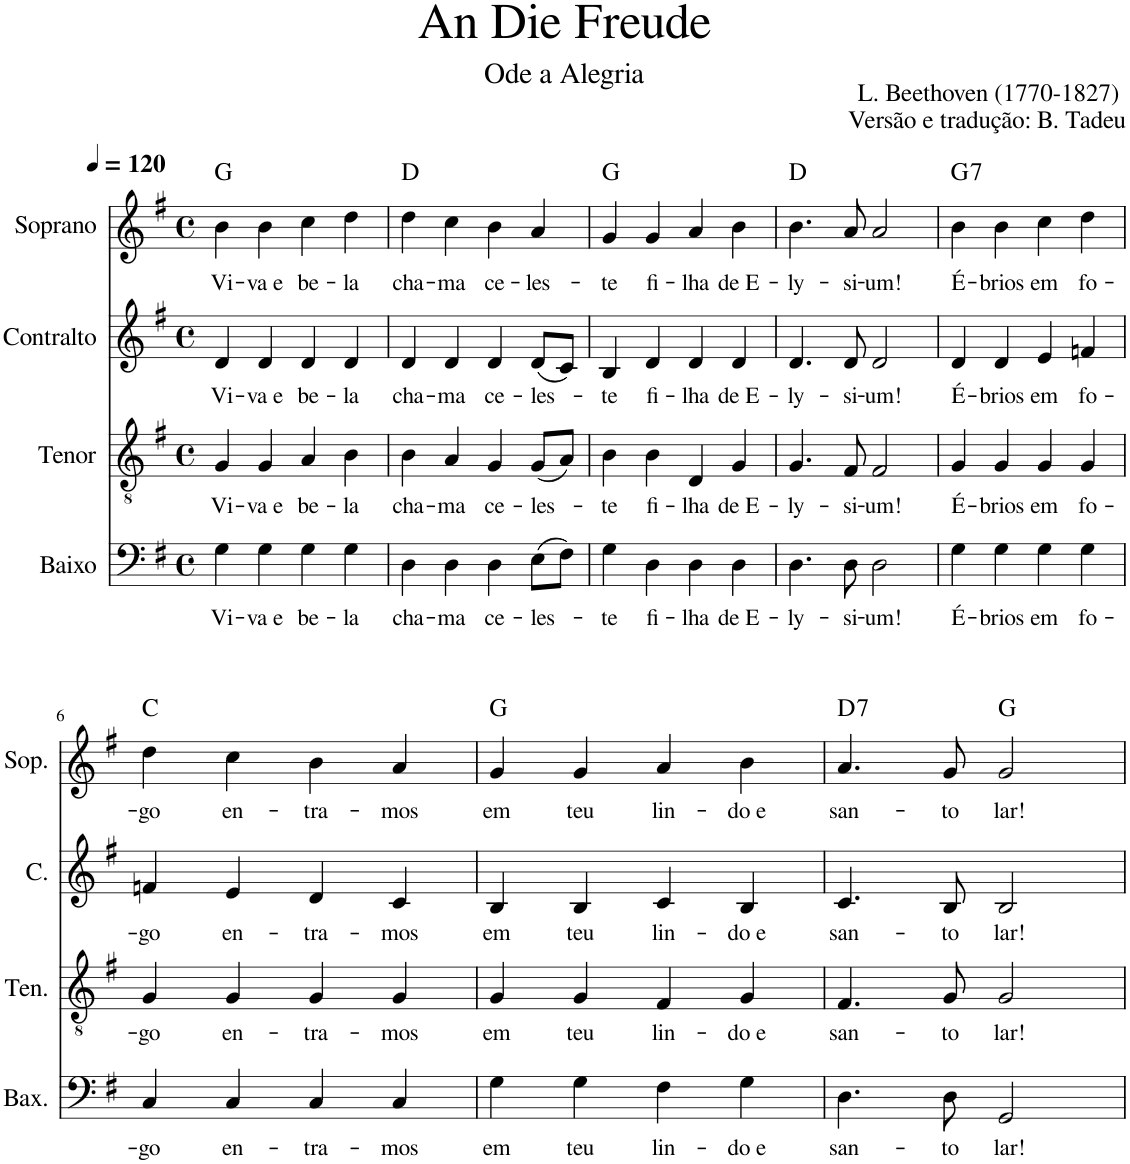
**kern	**text	**kern	**text	**kern	**text	**kern	**text	**harte
*part4	*part4	*part3	*part3	*part2	*part2	*part1	*part1	*part1
*staff4	*staff4	*staff3	*staff3	*staff2	*staff2	*staff1	*staff1	*
*I"Baixo	*	*I"Tenor	*	*I"Contralto	*	*I"Soprano	*	*
*I'Bax.	*	*I'Ten.	*	*I'C.	*	*I'Sop.	*	*
*clefF4	*	*clefGv2	*	*clefG2	*	*clefG2	*	*
*k[f#]	*	*k[f#]	*	*k[f#]	*	*k[f#]	*	*
*M4/4	*	*M4/4	*	*M4/4	*	*M4/4	*	*
*met(c)	*	*met(c)	*	*met(c)	*	*met(c)	*	*
*MM120	*	*MM120	*	*MM120	*	*MM120	*	*
=1	=1	=1	=1	=1	=1	=1	=1	=1
!	!LO:LY:b	!	!LO:LY:b	!	!LO:LY:b	!	!LO:LY:b	!
4G\	Vi-	4G/	Vi-	4d/	Vi-	4b\	Vi-	G:maj
!	!LO:LY:b	!	!LO:LY:b	!	!LO:LY:b	!	!LO:LY:b	!
4G\	-va e	4G/	-va e	4d/	-va e	4b\	-va e	.
!	!LO:LY:b	!	!LO:LY:b	!	!LO:LY:b	!	!LO:LY:b	!
4G\	be-	4A/	be-	4d/	be-	4cc\	be-	.
!	!LO:LY:b	!	!LO:LY:b	!	!LO:LY:b	!	!LO:LY:b	!
4G\	-la	4B\	-la	4d/	-la	4dd\	-la	.
=2	=2	=2	=2	=2	=2	=2	=2	=2
!	!LO:LY:b	!	!LO:LY:b	!	!LO:LY:b	!	!LO:LY:b	!
4D\	cha-	4B\	cha-	4d/	cha-	4dd\	cha-	D:maj
!	!LO:LY:b	!	!LO:LY:b	!	!LO:LY:b	!	!LO:LY:b	!
4D\	-ma	4A/	-ma	4d/	-ma	4cc\	-ma	.
!	!LO:LY:b	!	!LO:LY:b	!	!LO:LY:b	!	!LO:LY:b	!
4D\	ce-	4G/	ce-	4d/	ce-	4b\	ce-	.
!	!LO:LY:b	!	!LO:LY:b	!	!LO:LY:b	!	!LO:LY:b	!
(8E\L	-les-	(8G/L	-les-	(8d/L	-les-	4a/	-les-	.
8F#\J)	.	8A/J)	.	8c/J)	.	.	.	.
=3	=3	=3	=3	=3	=3	=3	=3	=3
!	!LO:LY:b	!	!LO:LY:b	!	!LO:LY:b	!	!LO:LY:b	!
4G\	-te	4B\	-te	4B/	-te	4g/	-te	G:maj
!	!LO:LY:b	!	!LO:LY:b	!	!LO:LY:b	!	!LO:LY:b	!
4D\	fi-	4B\	fi-	4d/	fi-	4g/	fi-	.
!	!LO:LY:b	!	!LO:LY:b	!	!LO:LY:b	!	!LO:LY:b	!
4D\	-lha	4D/	-lha	4d/	-lha	4a/	-lha	.
!	!LO:LY:b	!	!LO:LY:b	!	!LO:LY:b	!	!LO:LY:b	!
4D\	de E-	4G/	de E-	4d/	de E-	4b\	de E-	.
=4	=4	=4	=4	=4	=4	=4	=4	=4
!	!LO:LY:b	!	!LO:LY:b	!	!LO:LY:b	!	!LO:LY:b	!
4.D\	-ly-	4.G/	-ly-	4.d/	-ly-	4.b\	-ly-	D:maj
!	!LO:LY:b	!	!LO:LY:b	!	!LO:LY:b	!	!LO:LY:b	!
8D\	-si-	8F#/	-si-	8d/	-si-	8a/	-si-	.
!	!LO:LY:b	!	!LO:LY:b	!	!LO:LY:b	!	!LO:LY:b	!
2D\	-um!	2F#/	-um!	2d/	-um!	2a/	-um!	.
=5	=5	=5	=5	=5	=5	=5	=5	=5
!	!LO:LY:b	!	!LO:LY:b	!	!LO:LY:b	!	!LO:LY:b	!LO:H:kt=7
4G\	É-	4G/	É-	4d/	É-	4b\	É-	G:7
!	!LO:LY:b	!	!LO:LY:b	!	!LO:LY:b	!	!LO:LY:b	!
4G\	-brios	4G/	-brios	4d/	-brios	4b\	-brios	.
!	!LO:LY:b	!	!LO:LY:b	!	!LO:LY:b	!	!LO:LY:b	!
4G\	em	4G/	em	4e/	em	4cc\	em	.
!	!LO:LY:b	!	!LO:LY:b	!	!LO:LY:b	!	!LO:LY:b	!
4G\	fo-	4G/	fo-	4fn/	fo-	4dd\	fo-	.
!!LO:LB:g=z
=6	=6	=6	=6	=6	=6	=6	=6	=6
!	!LO:LY:b	!	!LO:LY:b	!	!LO:LY:b	!	!LO:LY:b	!
4C/	-go	4G/	-go	4fn/	-go	4dd\	-go	C:maj
!	!LO:LY:b	!	!LO:LY:b	!	!LO:LY:b	!	!LO:LY:b	!
4C/	en-	4G/	en-	4e/	en-	4cc\	en-	.
!	!LO:LY:b	!	!LO:LY:b	!	!LO:LY:b	!	!LO:LY:b	!
4C/	-tra-	4G/	-tra-	4d/	-tra-	4b\	-tra-	.
!	!LO:LY:b	!	!LO:LY:b	!	!LO:LY:b	!	!LO:LY:b	!
4C/	-mos	4G/	-mos	4c/	-mos	4a/	-mos	.
=7	=7	=7	=7	=7	=7	=7	=7	=7
!	!LO:LY:b	!	!LO:LY:b	!	!LO:LY:b	!	!LO:LY:b	!
4G\	em	4G/	em	4B/	em	4g/	em	G:maj
!	!LO:LY:b	!	!LO:LY:b	!	!LO:LY:b	!	!LO:LY:b	!
4G\	teu	4G/	teu	4B/	teu	4g/	teu	.
!	!LO:LY:b	!	!LO:LY:b	!	!LO:LY:b	!	!LO:LY:b	!
4F#\	lin-	4F#/	lin-	4c/	lin-	4a/	lin-	.
!	!LO:LY:b	!	!LO:LY:b	!	!LO:LY:b	!	!LO:LY:b	!
4G\	-do e	4G/	-do e	4B/	-do e	4b\	-do e	.
=8	=8	=8	=8	=8	=8	=8	=8	=8
!	!LO:LY:b	!	!LO:LY:b	!	!LO:LY:b	!	!LO:LY:b	!LO:H:kt=7
4.D\	san-	4.F#/	san-	4.c/	san-	4.a/	san-	D:7
!	!LO:LY:b	!	!LO:LY:b	!	!LO:LY:b	!	!LO:LY:b	!
8D\	-to	8G/	-to	8B/	-to	8g/	-to	.
!	!LO:LY:b	!	!LO:LY:b	!	!LO:LY:b	!	!LO:LY:b	!
2GG/	lar!	2G/	lar!	2B/	lar!	2g/	lar!	G:maj
=	=	=	=	=	=	=	=	=
*-	*-	*-	*-	*-	*-	*-	*-	*-
